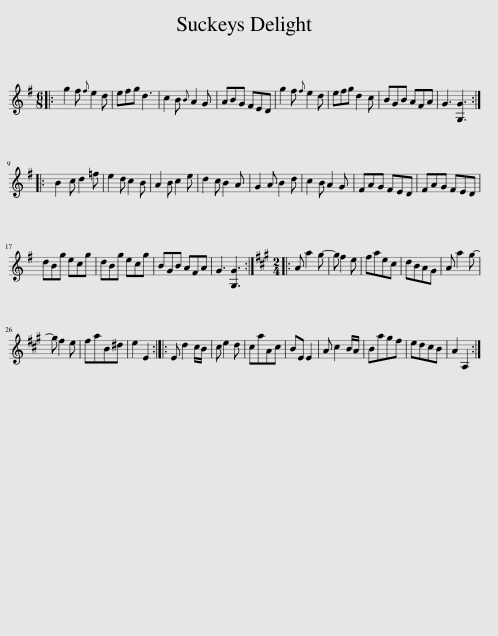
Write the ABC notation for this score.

X:1
L:1/8
M:6/8
I:linebreak $
K:G
V:1 treble
V:1
|: g2 f{f} e2 d | efg d3 | c2 B{B} A2 G | ABG FED | g2 f{f} e2 d | %5
 efg d2 c | BGB AFA | G3 [G,G]3 ::$ B2 c d2 =f | e2 d c2 B | %10
 A2 B c2 e | d2 c B2 A | G2 A B2 d | c2 B A2 G | FAG FED | %15
 FAG FED |$ dBg ecg | dBg ecg | BGB AFA | G3 [G,G]3 :: %20
[K:A][M:2/4] A a2 g- | g f2 e | faec | dBAG | A a2 g- |$ %25
 g f2 e | faB^d | e2 E2 :: E d2 c/B/ | c e2 d | %30
 caAc | BE E2 | A c2 B/A/ | Bagf | edcB | %35
 A2 A,2 :| %36
